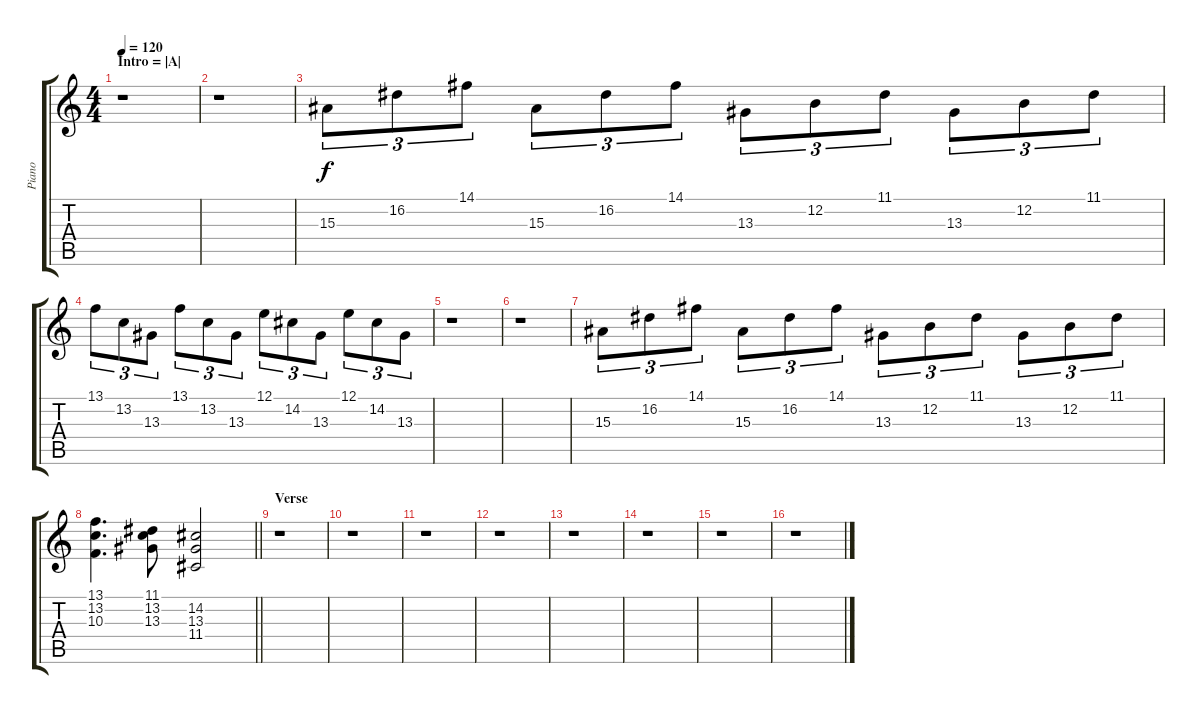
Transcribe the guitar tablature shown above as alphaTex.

\track ("Piano" "Piano") {instrument acousticgrandpiano}
\staff {score tabs}
\tuning (E4 B3 G3 D3 A2 E2) {hide}
\ts (4 4)
\section ("" "Intro = |A|")
\tempo 120
\clef g2
\ks c
r.1{dy f instrument acousticgrandpiano} |
r.1 |
15.3.8{tu (3 2)} 16.2.8{tu (3 2)} 14.1.8{tu (3 2)} 15.3.8{tu (3 2)} 16.2.8{tu (3 2)} 14.1.8{tu (3 2)} 13.3.8{tu (3 2)} 12.2.8{tu (3 2)} 11.1.8{tu (3 2)} 13.3.8{tu (3 2)} 12.2.8{tu (3 2)} 11.1.8{tu (3 2)} |
13.1.8{tu (3 2)} 13.2.8{tu (3 2)} 13.3.8{tu (3 2)} 13.1.8{tu (3 2)} 13.2.8{tu (3 2)} 13.3.8{tu (3 2)} 12.1.8{tu (3 2)} 14.2.8{tu (3 2)} 13.3.8{tu (3 2)} 12.1.8{tu (3 2)} 14.2.8{tu (3 2)} 13.3.8{tu (3 2)} |
r.1 |
r.1 |
15.3.8{tu (3 2)} 16.2.8{tu (3 2)} 14.1.8{tu (3 2)} 15.3.8{tu (3 2)} 16.2.8{tu (3 2)} 14.1.8{tu (3 2)} 13.3.8{tu (3 2)} 12.2.8{tu (3 2)} 11.1.8{tu (3 2)} 13.3.8{tu (3 2)} 12.2.8{tu (3 2)} 11.1.8{tu (3 2)} |
\barLineRight lightlight
(13.1 13.2 10.3).4{d} (11.1 13.2 13.3).8 (14.2 13.3 11.4).2 |
\section ("" "Verse")
r.1 |
r.1 |
r.1 |
r.1 |
r.1 |
r.1 |
r.1 |
r.1
